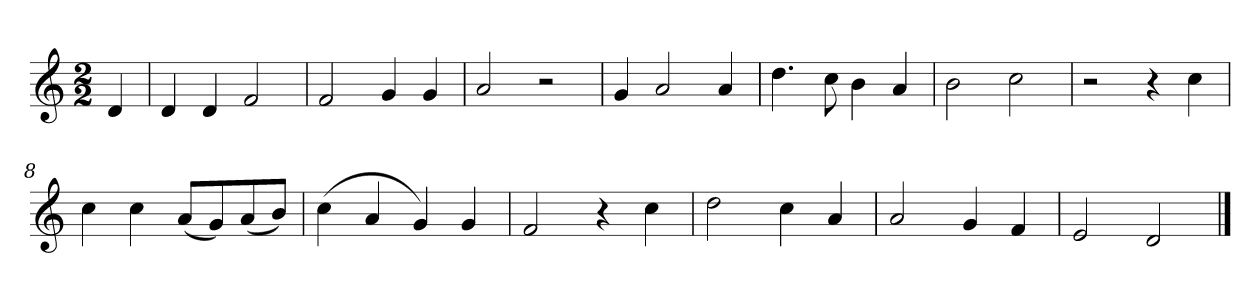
**kern
*part1
*staff1
*k[]
*M2/2
*MM120
=
4d
=1
4d
4d
2f
=2
2f
4g
4g
=3
2a
2r
=4
4g
2a
4a
=5
4.dd
8cc
4b
4a
=6
2b
2cc
=7
2r
4r
4cc
=8
4cc
4cc
(8aL
8g)
(8a
8bJ)
=9
(4cc
4a
4g)
4g
=10
2f
4r
4cc
=11
2dd
4cc
4a
=12
2a
4g
4f
=13
2e
2d
==
*-
